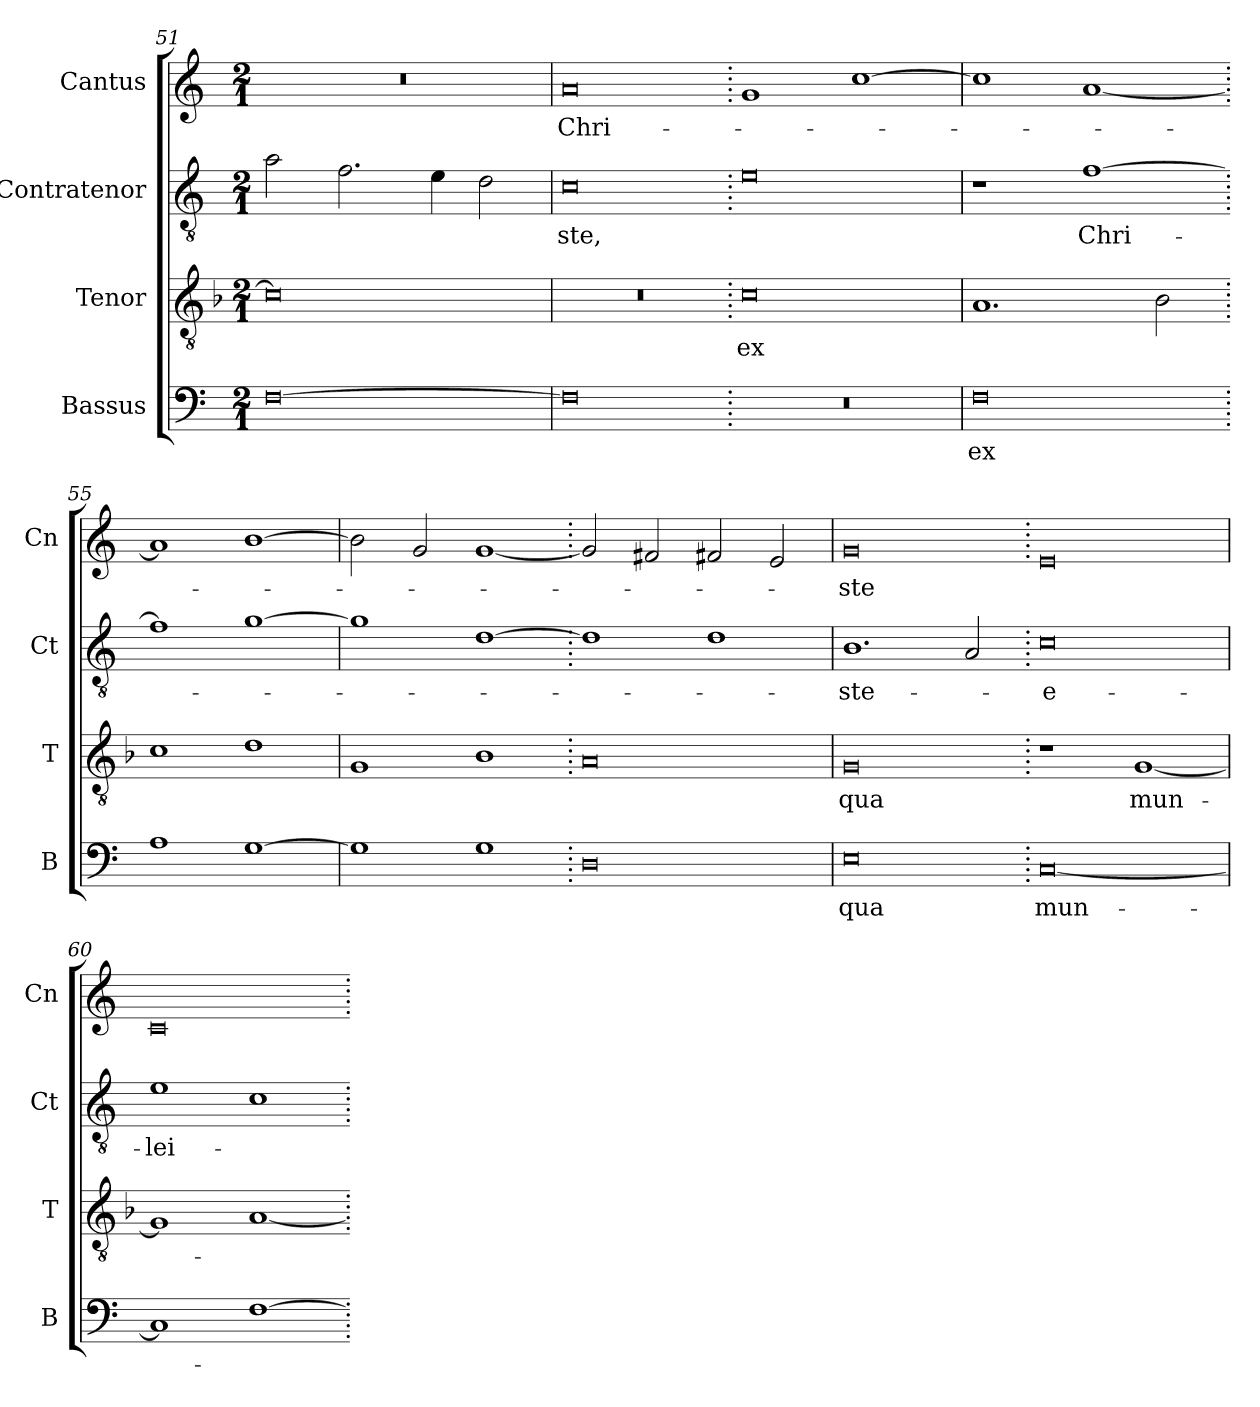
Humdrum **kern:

**kern	**text	**kern	**text	**kern	**text	**kern	**text
*part4	*part4	*part3	*part3	*part2	*part2	*part1	*part1
*staff4	*staff4	*staff3	*staff3	*staff2	*staff2	*staff1	*staff1
*I"Bassus	*	*I"Tenor	*	*I"Contratenor	*	*I"Cantus	*
*I'B	*	*I'T	*	*I'Ct	*	*I'Cn	*
*clefF4	*	*clefGv2	*	*clefGv2	*	*clefG2	*
*k[]	*	*k[b-]	*	*k[]	*	*k[]	*
*M2/1	*	*M2/1	*	*M2/1	*	*M2/1	*
=51	=51	=51	=51	=51	=51	=51	=51
[0F	.	0c]	.	2a\	.	0r	.
.	.	.	.	2.f\	.	.	.
.	.	.	.	4e\	.	.	.
.	.	.	.	2d\	.	.	.
=52	=52	=52	=52	=52	=52	=52	=52
0F]	.	0r	.	0c	-ste,	0a	Chri-
=53.	=53.	=53.	=53.	=53.	=53.	=53.	=53.
0r	.	0c	ex	0e	.	1g	.
.	.	.	.	.	.	[1cc	.
=54	=54	=54	=54	=54	=54	=54	=54
0F	ex	1.A	.	1r	.	1cc]	.
.	.	.	.	[1f	Chri-	[1a	.
.	.	2B-\	.	.	.	.	.
=55.	=55.	=55.	=55.	=55.	=55.	=55.	=55.
1A	.	1c	.	1f]	.	1a]	.
[1G	.	1d	.	[1g	.	[1b	.
=56	=56	=56	=56	=56	=56	=56	=56
1G]	.	1G	.	1g]	.	2b\]	.
.	.	.	.	.	.	2g/	.
1G	.	1B-	.	[1d	.	[1g	.
=57.	=57.	=57.	=57.	=57.	=57.	=57.	=57.
0D	.	0A	.	1d]	.	2g/]	.
.	.	.	.	.	.	2f#X/	.
.	.	.	.	1d	.	2f#X/	.
.	.	.	.	.	.	2e/	.
=58	=58	=58	=58	=58	=58	=58	=58
0E	qua	0G	qua	1.B	-ste-	0g	-ste
.	.	.	.	2A/	.	.	.
=59.	=59.	=59.	=59.	=59.	=59.	=59.	=59.
[0C	mun-	1r	.	0c	-e-	0e	.
.	.	[1G	mun-	.	.	.	.
=60	=60	=60	=60	=60	=60	=60	=60
1C]	.	1G]	.	1e	-lei-	0c	.
[1F	.	[1A	.	1c	.	.	.
=.	=.	=.	=.	=.	=.	=.	=.
*-	*-	*-	*-	*-	*-	*-	*-
